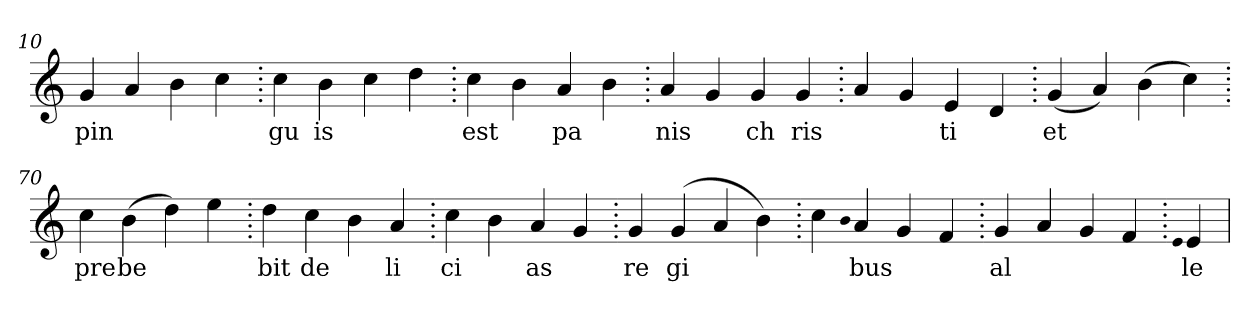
**kern	**text
*part1	*part1
*staff1	*staff1
*clefG2	*
=10.	=10.
4g	pin
4a	.
4b	.
4cc	.
=20.	=20.
4cc	gu
4b	is
4cc	.
4dd	.
=30.	=30.
4cc	est
4b	.
4a	pa
4b	.
=40.	=40.
4a	nis
4g	.
4g	ch
4g	ris
=50.	=50.
4a	.
4g	.
4e	ti
4d	.
=60.	=60.
(>4g	et
4a)	.
(>4b	.
4cc)	.
=70.	=70.
4cc	pre
(>4b	be
4dd)	.
4ee	.
=80.	=80.
4dd	bit
4cc	de
4b	.
4a	li
=90.	=90.
4cc	ci
4b	.
4a	as
4g	.
=100.	=100.
4g	re
(>4g	gi
4a	.
4b)	.
=110.	=110.
(>4cc	.
qqb	.
4a	bus
4g	.
4f	.
=120.	=120.
4g	al
4a	.
4g	.
4f	.
=130.	=130.
qqe	.
4e	le
=	=
*-	*-
